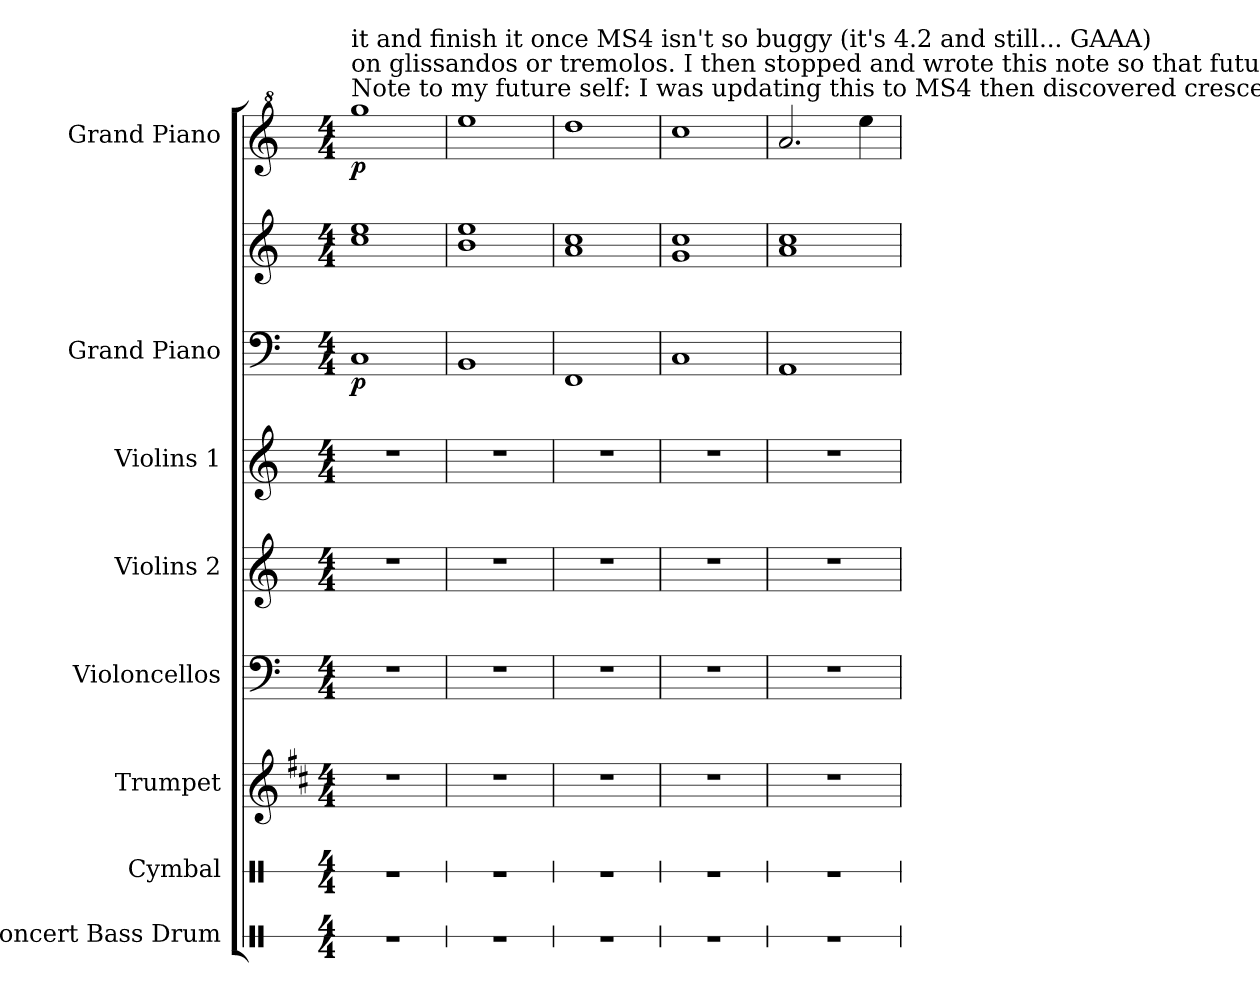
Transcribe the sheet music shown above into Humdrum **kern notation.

**kern	**kern	**kern	**kern	**kern	**kern	**kern	**kern	**dynam	**kern	**dynam
*part8	*part7	*part6	*part5	*part4	*part3	*part2	*part2	*part2	*part1	*part1
*staff9	*staff8	*staff7	*staff6	*staff5	*staff4	*staff3	*staff2	*staff2/3	*staff1	*staff1
*I"Concert Bass Drum	*I"Cymbal	*I"Trumpet	*I"Violoncellos	*I"Violins 2	*I"Violins 1	*I"Grand Piano	*	*	*I"Grand Piano	*
*I'Con. BD	*I'Cym.	*I'Tpt.	*I'Vcs.	*I'Vlns. 2	*I'Vlns. 1	*I'Pno.	*	*	*I'Pno.	*
*stria1	*stria1	*	*	*	*	*	*	*	*	*
*clefX	*clefX	*clefG2	*clefF4	*clefG2	*clefG2	*clefF4	*clefG2	*	*clefG^2	*
*	*	*ITrd1c2	*	*	*	*	*	*	*	*
*k[]	*k[]	*k[]	*k[]	*k[]	*k[]	*k[]	*k[]	*	*k[]	*
*M4/4	*M4/4	*M4/4	*M4/4	*M4/4	*M4/4	*M4/4	*M4/4	*	*M4/4	*
*MM95	*MM95	*MM95	*MM95	*MM95	*MM95	*MM95	*MM95	*	*MM95	*
=1	=1	=1	=1	=1	=1	=1	=1	=1	=1	=1
!	!	!	!	!	!	!	!	!	!LO:TX:a:t=Note to my future self&colon; I was updating this to MS4 then discovered crescendos don't play back	!
!	!	!	!	!	!	!	!	!	!LO:TX:a:t=on glissandos or tremolos. I then stopped and wrote this note so that future me/you would read	!
!	!	!	!	!	!	!	!	!	!LO:TX:a:t=it and finish it once MS4 isn't so buggy (it's 4.2 and still... GAAA)	!
!	!	!	!	!	!	!	!	!LO:DY:b=2	!	!LO:DY:b
1r	1r	1r	1r	1r	1r	1C	1cc 1ee	p	1ggg	p
=2	=2	=2	=2	=2	=2	=2	=2	=2	=2	=2
1r	1r	1r	1r	1r	1r	1BB	1b 1ee	.	1eee	.
=3	=3	=3	=3	=3	=3	=3	=3	=3	=3	=3
1r	1r	1r	1r	1r	1r	1FF	1a 1cc	.	1ddd	.
=4	=4	=4	=4	=4	=4	=4	=4	=4	=4	=4
1r	1r	1r	1r	1r	1r	1C	1g 1cc	.	1ccc	.
!!LO:LB:g=z
=5	=5	=5	=5	=5	=5	=5	=5	=5	=5	=5
1r	1r	1r	1r	1r	1r	1AA	1a 1cc	.	2.aa/	.
.	.	.	.	.	.	.	.	.	4eee\	.
=	=	=	=	=	=	=	=	=	=	=
*-	*-	*-	*-	*-	*-	*-	*-	*-	*-	*-
